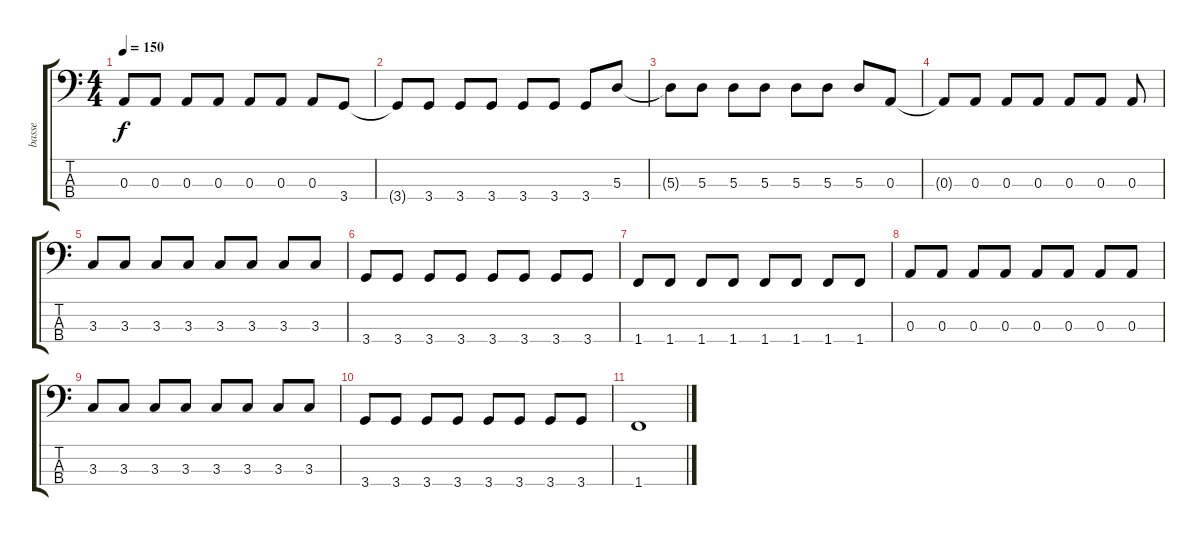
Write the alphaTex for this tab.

\track ("basse" "basse") {instrument electricbassfinger}
\staff {score tabs}
\tuning (G2 D2 A1 E1) {hide}
\ts (4 4)
\tempo 150
\clef f4
\ks c
0.3{t}.8{dy f} 0.3.8 0.3.8 0.3.8 0.3.8 0.3.8 0.3.8 3.4.8 |
3.4{t}.8 3.4.8 3.4.8 3.4.8 3.4.8 3.4.8 3.4.8 5.3.8 |
5.3{t}.8 5.3.8 5.3.8 5.3.8 5.3.8 5.3.8 5.3.8 0.3.8 |
0.3{t}.8 0.3.8 0.3.8 0.3.8 0.3.8 0.3.8 0.3.8 |
3.3.8 3.3.8 3.3.8 3.3.8 3.3.8 3.3.8 3.3.8 3.3.8 |
3.4.8 3.4.8 3.4.8 3.4.8 3.4.8 3.4.8 3.4.8 3.4.8 |
1.4.8 1.4.8 1.4.8 1.4.8 1.4.8 1.4.8 1.4.8 1.4.8 |
0.3.8 0.3.8 0.3.8 0.3.8 0.3.8 0.3.8 0.3.8 0.3.8 |
3.3.8 3.3.8 3.3.8 3.3.8 3.3.8 3.3.8 3.3.8 3.3.8 |
3.4.8 3.4.8 3.4.8 3.4.8 3.4.8 3.4.8 3.4.8 3.4.8 |
1.4.1
